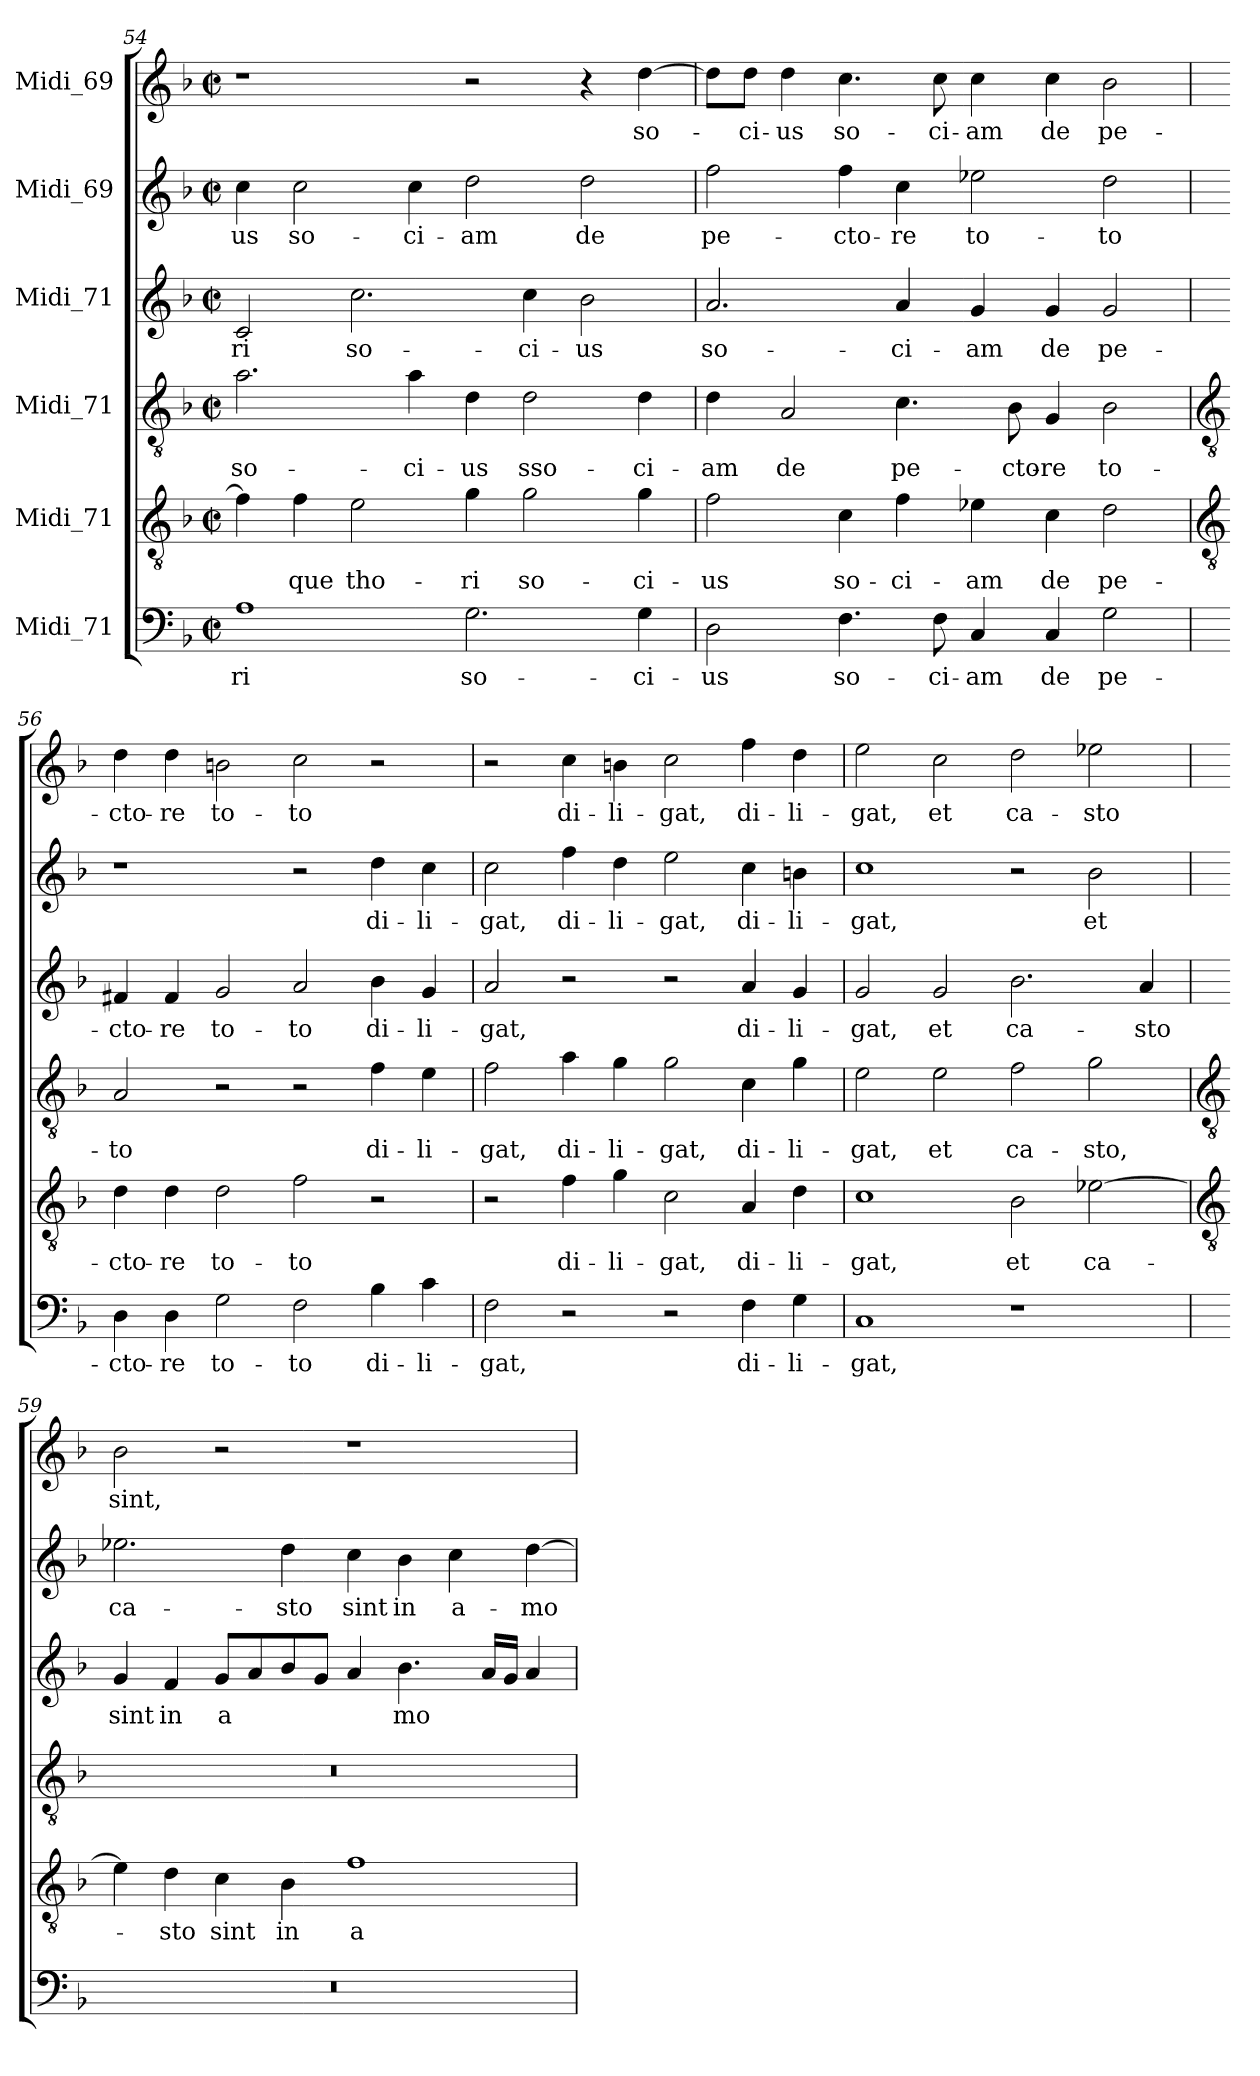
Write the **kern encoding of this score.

**kern	**text	**kern	**text	**kern	**text	**kern	**text	**kern	**text	**kern	**text
*part6	*part6	*part5	*part5	*part4	*part4	*part3	*part3	*part2	*part2	*part1	*part1
*staff6	*staff6	*staff5	*staff5	*staff4	*staff4	*staff3	*staff3	*staff2	*staff2	*staff1	*staff1
*I"Midi_71	*	*I"Midi_71	*	*I"Midi_71	*	*I"Midi_71	*	*I"Midi_69	*	*I"Midi_69	*
*clefF4	*	*clefGv2	*	*clefGv2	*	*clefG2	*	*clefG2	*	*clefG2	*
*k[b-]	*	*k[b-]	*	*k[b-]	*	*k[b-]	*	*k[b-]	*	*k[b-]	*
*F:	*	*F:	*	*F:	*	*F:	*	*F:	*	*F:	*
*M4/2	*	*M4/2	*	*M4/2	*	*M4/2	*	*M4/2	*	*M4/2	*
*met(c|)	*	*met(c|)	*	*met(c|)	*	*met(c|)	*	*met(c|)	*	*met(c|)	*
=54	=54	=54	=54	=54	=54	=54	=54	=54	=54	=54	=54
!	!LO:LY:b	!	!	!	!LO:LY:b	!	!LO:LY:b	!	!LO:LY:b	!	!
1A	-ri	4f]	.	2.a	so-	2c	-ri	4cc	-us	1r	.
!	!	!	!LO:LY:b	!	!	!	!	!	!LO:LY:b	!	!
.	.	4f	-que	.	.	.	.	2cc	so-	.	.
!	!	!	!LO:LY:b	!	!	!	!LO:LY:b	!	!	!	!
.	.	2e	tho-	.	.	2.cc	so-	.	.	.	.
!	!	!	!	!	!LO:LY:b	!	!	!	!LO:LY:b	!	!
.	.	.	.	4a	-ci-	.	.	4cc	-ci-	.	.
!	!LO:LY:b	!	!LO:LY:b	!	!LO:LY:b	!	!	!	!LO:LY:b	!	!
2.G	so-	4g	-ri	4d	-us	.	.	2dd	-am	2r	.
!	!	!	!LO:LY:b	!	!LO:LY:b	!	!LO:LY:b	!	!	!	!
.	.	2g	so-	2d	sso-	4cc	-ci-	.	.	.	.
!	!	!	!	!	!	!	!LO:LY:b	!	!LO:LY:b	!	!
.	.	.	.	.	.	2b-	-us	2dd	de	4r	.
!	!LO:LY:b	!	!LO:LY:b	!	!LO:LY:b	!	!	!	!	!	!LO:LY:b
4G	-ci-	4g	-ci-	4d	-ci-	.	.	.	.	[4dd	so-
=55	=55	=55	=55	=55	=55	=55	=55	=55	=55	=55	=55
!	!LO:LY:b	!	!LO:LY:b	!	!LO:LY:b	!	!LO:LY:b	!	!LO:LY:b	!	!
2D	-us	2f	-us	4d	-am	2.a	so-	2ff	pe-	8dd\L]	.
!	!	!	!	!	!	!	!	!	!	!	!LO:LY:b
.	.	.	.	.	.	.	.	.	.	8dd\J	-ci-
!	!	!	!	!	!LO:LY:b	!	!	!	!	!	!LO:LY:b
.	.	.	.	2A	de	.	.	.	.	4dd	-us
!	!LO:LY:b	!	!LO:LY:b	!	!	!	!	!	!LO:LY:b	!	!LO:LY:b
4.F	so-	4c	so-	.	.	.	.	4ff	-cto-	4.cc	so-
!	!	!	!LO:LY:b	!	!LO:LY:b	!	!LO:LY:b	!	!LO:LY:b	!	!
.	.	4f	-ci-	4.c	pe-	4a	-ci-	4cc	-re	.	.
!	!LO:LY:b	!	!	!	!	!	!	!	!	!	!LO:LY:b
8F	-ci-	.	.	.	.	.	.	.	.	8cc	-ci-
!	!LO:LY:b	!	!LO:LY:b	!	!	!	!LO:LY:b	!	!LO:LY:b	!	!LO:LY:b
4C	-am	4e-X	-am	.	.	4g	-am	2ee-X	to-	4cc	-am
!	!	!	!	!	!LO:LY:b	!	!	!	!	!	!
.	.	.	.	8B-	-cto-	.	.	.	.	.	.
!	!LO:LY:b	!	!LO:LY:b	!	!LO:LY:b	!	!LO:LY:b	!	!	!	!LO:LY:b
4C	de	4c	de	4G	-re	4g	de	.	.	4cc	de
!	!LO:LY:b	!	!LO:LY:b	!	!LO:LY:b	!	!LO:LY:b	!	!LO:LY:b	!	!LO:LY:b
2G	pe-	2d	pe-	2B-	to-	2g	pe-	2dd	-to	2b-	pe-
!!LO:LB:g=z
=56	=56	=56	=56	=56	=56	=56	=56	=56	=56	=56	=56
*	*	*clefGv2	*	*clefGv2	*	*	*	*	*	*	*
!	!LO:LY:b	!	!LO:LY:b	!	!LO:LY:b	!	!LO:LY:b	!	!	!	!LO:LY:b
4D	-cto-	4d	-cto-	2A	-to	4f#X	-cto-	1r	.	4dd	-cto-
!	!LO:LY:b	!	!LO:LY:b	!	!	!	!LO:LY:b	!	!	!	!LO:LY:b
4D	-re	4d	-re	.	.	4f#	-re	.	.	4dd	-re
!	!LO:LY:b	!	!LO:LY:b	!	!	!	!LO:LY:b	!	!	!	!LO:LY:b
2G	to-	2d	to-	2r	.	2g	to-	.	.	2bn	to-
!	!LO:LY:b	!	!LO:LY:b	!	!	!	!LO:LY:b	!	!	!	!LO:LY:b
2F	-to	2f	-to	2r	.	2a	-to	2r	.	2cc	-to
!	!LO:LY:b	!	!	!	!LO:LY:b	!	!LO:LY:b	!	!LO:LY:b	!	!
4B-	di-	2r	.	4f	di-	4b-	di-	4dd	di-	2r	.
!	!LO:LY:b	!	!	!	!LO:LY:b	!	!LO:LY:b	!	!LO:LY:b	!	!
4c	-li-	.	.	4e	-li-	4g	-li-	4cc	-li-	.	.
=57	=57	=57	=57	=57	=57	=57	=57	=57	=57	=57	=57
!	!LO:LY:b	!	!	!	!LO:LY:b	!	!LO:LY:b	!	!LO:LY:b	!	!
2F	-gat,	2r	.	2f	-gat,	2a	-gat,	2cc	-gat,	2r	.
!	!	!	!LO:LY:b	!	!LO:LY:b	!	!	!	!LO:LY:b	!	!LO:LY:b
2r	.	4f	di-	4a	di-	2r	.	4ff	di-	4cc	di-
!	!	!	!LO:LY:b	!	!LO:LY:b	!	!	!	!LO:LY:b	!	!LO:LY:b
.	.	4g	-li-	4g	-li-	.	.	4dd	-li-	4bn	-li-
!	!	!	!LO:LY:b	!	!LO:LY:b	!	!	!	!LO:LY:b	!	!LO:LY:b
2r	.	2c	-gat,	2g	-gat,	2r	.	2ee	-gat,	2cc	-gat,
!	!LO:LY:b	!	!LO:LY:b	!	!LO:LY:b	!	!LO:LY:b	!	!LO:LY:b	!	!LO:LY:b
4F	di-	4A	di-	4c	di-	4a	di-	4cc	di-	4ff	di-
!	!LO:LY:b	!	!LO:LY:b	!	!LO:LY:b	!	!LO:LY:b	!	!LO:LY:b	!	!LO:LY:b
4G	-li-	4d	-li-	4g	-li-	4g	-li-	4bn	-li-	4dd	-li-
=58	=58	=58	=58	=58	=58	=58	=58	=58	=58	=58	=58
!	!LO:LY:b	!	!LO:LY:b	!	!LO:LY:b	!	!LO:LY:b	!	!LO:LY:b	!	!LO:LY:b
1C	-gat,	1c	-gat,	2e	-gat,	2g	-gat,	1cc	-gat,	2ee	-gat,
!	!	!	!	!	!LO:LY:b	!	!LO:LY:b	!	!	!	!LO:LY:b
.	.	.	.	2e	et	2g	et	.	.	2cc	et
!	!	!	!LO:LY:b	!	!LO:LY:b	!	!LO:LY:b	!	!	!	!LO:LY:b
1r	.	2B-	et	2f	ca-	2.b-	ca-	2r	.	2dd	ca-
!	!	!	!LO:LY:b	!	!LO:LY:b	!	!	!	!LO:LY:b	!	!LO:LY:b
.	.	[2e-X	ca-	2g	-sto,	.	.	2b-	et	2ee-X	-sto
!	!	!	!	!	!	!	!LO:LY:b	!	!	!	!
.	.	.	.	.	.	4a	-sto	.	.	.	.
!!LO:LB:g=z
=59	=59	=59	=59	=59	=59	=59	=59	=59	=59	=59	=59
*	*	*clefGv2	*	*clefGv2	*	*	*	*	*	*	*
!	!	!	!	!	!	!	!LO:LY:b	!	!LO:LY:b	!	!LO:LY:b
0r	.	4e-]	.	0r	.	4g	sint	2.ee-X	ca-	2b-	sint,
!	!	!	!LO:LY:b	!	!	!	!LO:LY:b	!	!	!	!
.	.	4d	-sto	.	.	4f	in	.	.	.	.
!	!	!	!LO:LY:b	!	!	!	!LO:LY:b	!	!	!	!
.	.	4c	sint	.	.	8gL	a	.	.	2r	.
.	.	.	.	.	.	8a	.	.	.	.	.
!	!	!	!LO:LY:b	!	!	!	!	!	!LO:LY:b	!	!
.	.	4B-	in	.	.	8b-	.	4dd	-sto	.	.
.	.	.	.	.	.	8gJ	.	.	.	.	.
!	!	!	!LO:LY:b	!	!	!	!	!	!LO:LY:b	!	!
.	.	1f	a-	.	.	4a	.	4cc	sint	1r	.
!	!	!	!	!	!	!	!LO:LY:b	!	!LO:LY:b	!	!
.	.	.	.	.	.	4.b-	mo	4b-	in	.	.
!	!	!	!	!	!	!	!	!	!LO:LY:b	!	!
.	.	.	.	.	.	.	.	4cc	a-	.	.
.	.	.	.	.	.	16aLL	.	.	.	.	.
.	.	.	.	.	.	16gJJ	.	.	.	.	.
!	!	!	!	!	!	!	!	!	!LO:LY:b	!	!
.	.	.	.	.	.	4a	.	[4dd	-mo	.	.
=	=	=	=	=	=	=	=	=	=	=	=
*-	*-	*-	*-	*-	*-	*-	*-	*-	*-	*-	*-
